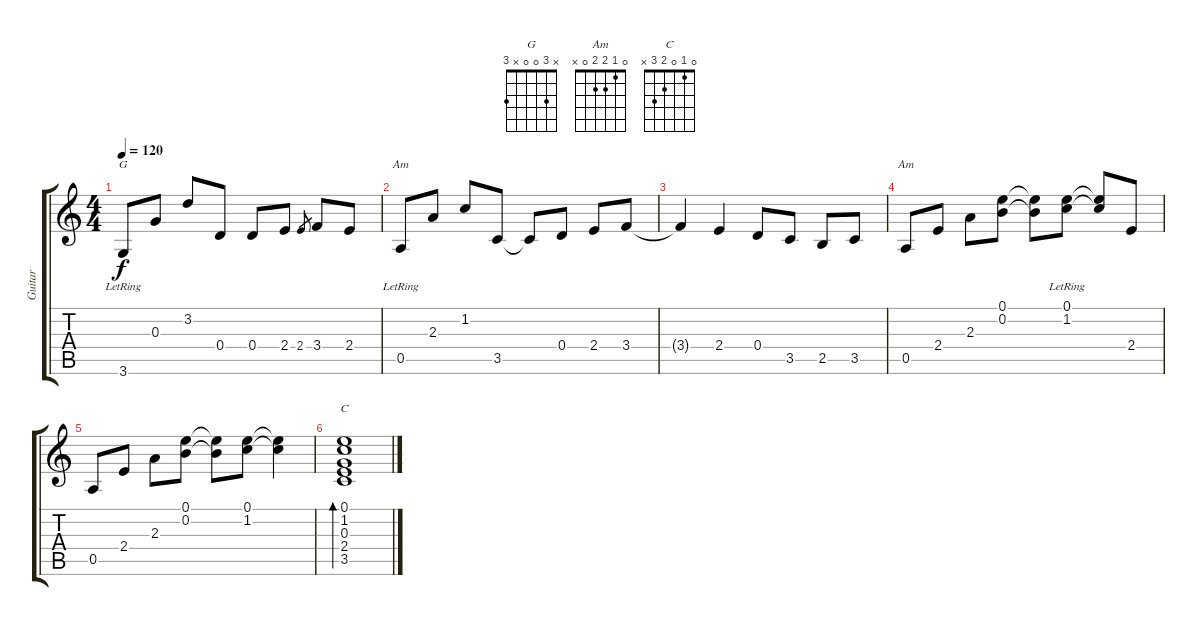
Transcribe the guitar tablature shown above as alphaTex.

\track ("Guitar" "Guitar") {instrument acousticguitarnylon}
\staff {score tabs}
\tuning (E4 B3 G3 D3 A2 E2) {hide}
\chord ("G" x 3 0 0 x 3)
\chord ("Am" x 1 2 2 0 x)
\chord ("Am" 0 1 2 2 0 x)
\chord ("C" 0 1 0 2 3 x)
\ts (4 4)
\tempo 120
\clef g2
\ks c
3.6{lr}.8{ch "G" dy f} 0.3.8 3.2.8 0.4.8 0.4.8 2.4.8 2.4.8{gr} 3.4.8 2.4.8 |
0.5{lr}.8{ch "Am"} 2.3.8 1.2.8 3.5.8 3.5{t}.8 0.4.8 2.4.8 3.4.8 |
3.4{t}.4 2.4.4 0.4.8 3.5.8 2.5.8 3.5.8 |
0.5.8{ch "Am"} 2.4.8 2.3.8 (0.1 0.2).8 (0.1{t} 0.2{t}).8 (0.1{lr} 1.2{lr}).8 (0.1{t} 1.2{t}).8 2.4.8 |
0.5.8 2.4.8 2.3.8 (0.1 0.2).8 (0.1{t} 0.2{t}).8 (0.1 1.2).8 (0.1{t} 1.2{t}).4 |
(0.1 1.2 0.3 2.4 3.5).1{bd 240 ch "C"}
